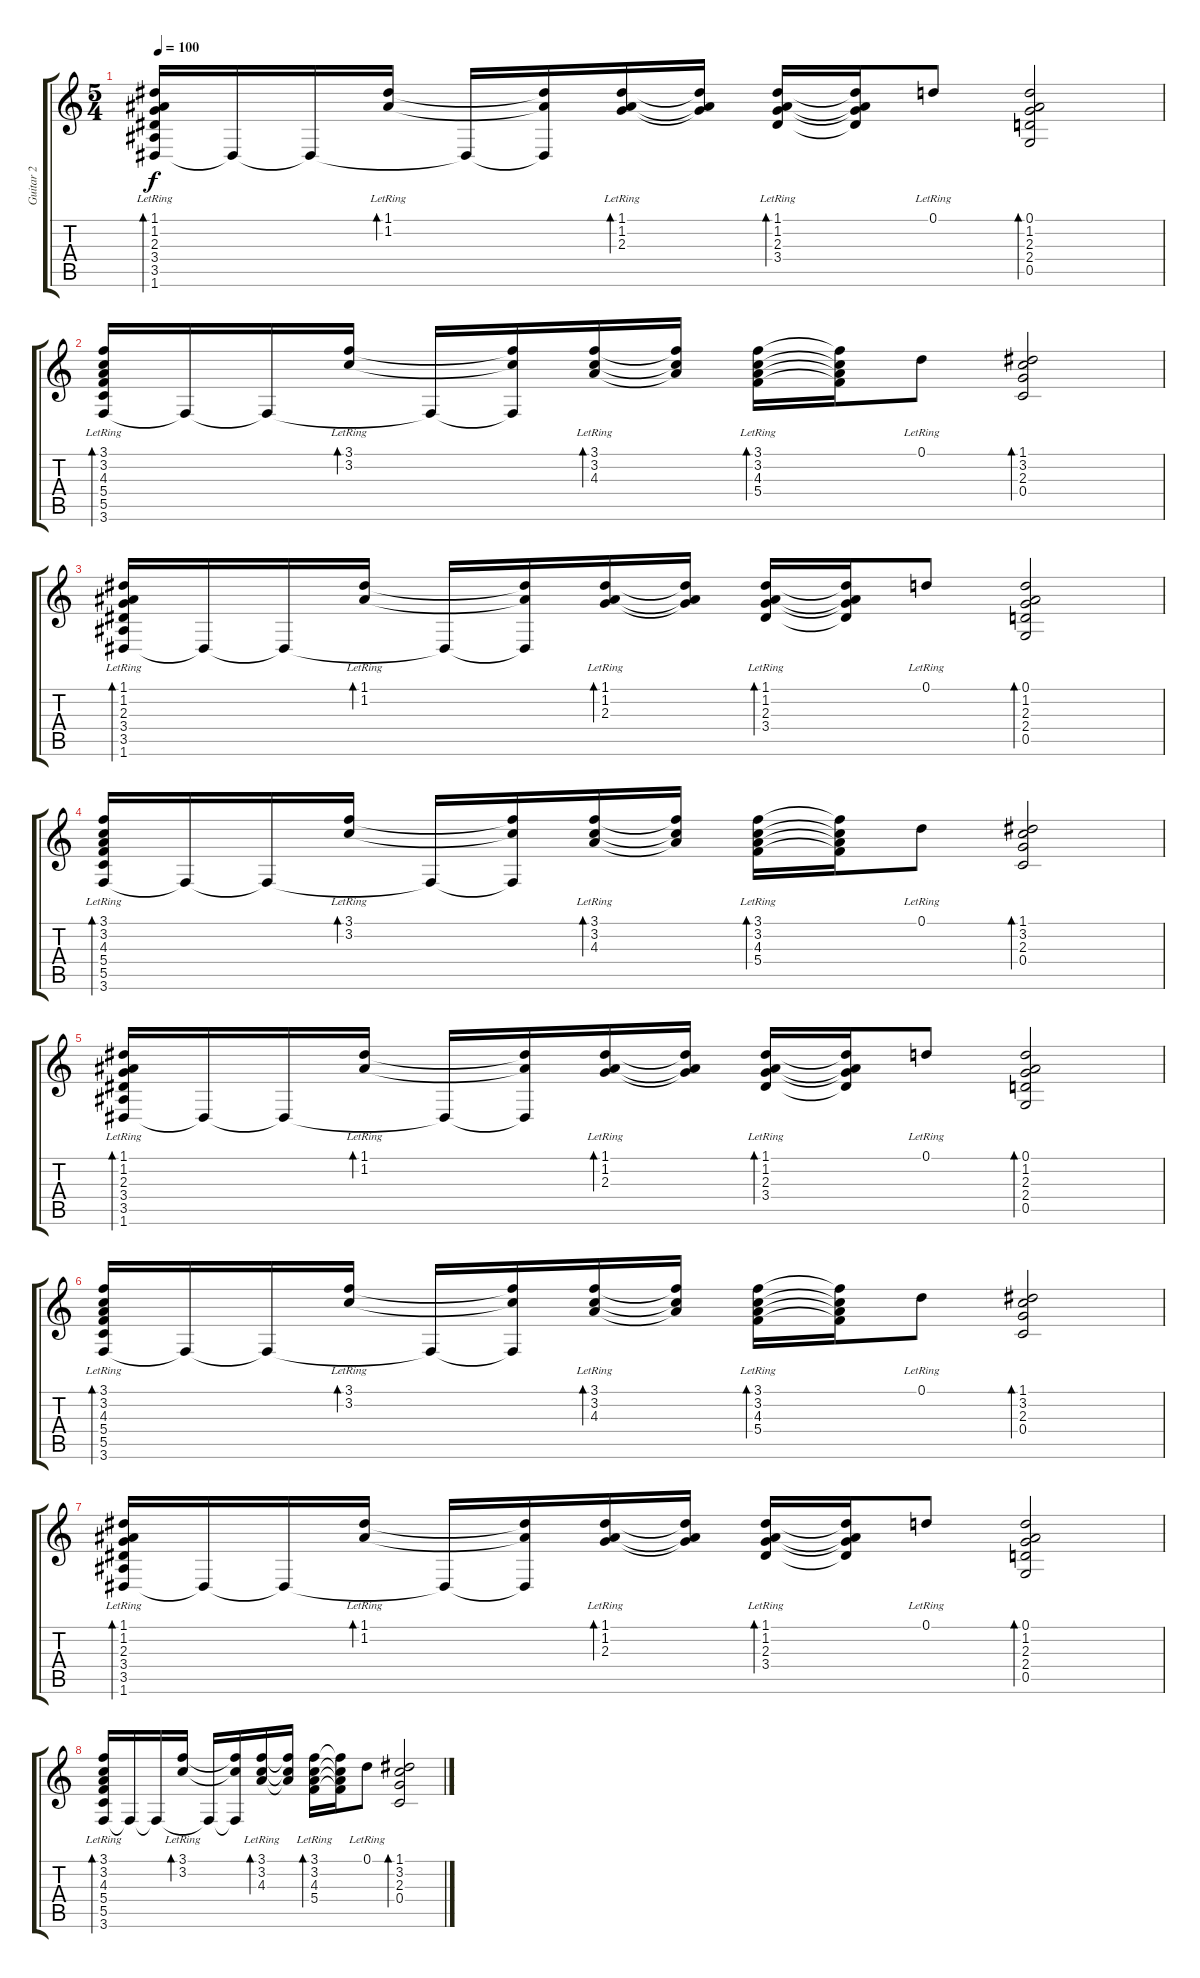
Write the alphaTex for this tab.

\track ("Guitar 2" "Guitar 2") {instrument distortionguitar}
\staff {score tabs}
\tuning (D4 A3 F3 C3 G2 D2) {hide}
\ts (5 4)
\tempo 100
\clef g2
\ks c
(1.1{lr} 1.2{lr} 2.3{lr} 3.4{lr} 3.5{lr} 1.6{lr}).16{bd 120 dy f} 1.6{t}.16 1.6{t}.16 (1.1{lr} 1.2{lr}).16{bd 120} 1.6{t}.16 (1.1{t} 1.2{t} 1.6{t}).16 (1.1{lr} 1.2{lr} 2.3{lr}).16{bd 120} (1.1{t} 1.2{t} 2.3{t}).16 (1.1{lr} 1.2{lr} 2.3{lr} 3.4{lr}).16{bd 120} (1.1{t} 1.2{t} 2.3{t} 3.4{t}).16 0.1{lr}.8 (0.1 1.2 2.3 2.4 0.5).2{bd 120} |
(3.1{lr} 3.2{lr} 4.3{lr} 5.4{lr} 5.5{lr} 3.6{lr}).16{bd 120} 3.6{t}.16 3.6{t}.16 (3.1{lr} 3.2{lr}).16{bd 120} 3.6{t}.16 (3.1{t} 3.2{t} 3.6{t}).16 (3.1{lr} 3.2{lr} 4.3{lr}).16{bd 120} (3.1{t} 3.2{t} 4.3{t}).16 (3.1{lr} 3.2{lr} 4.3{lr} 5.4{lr}).16{bd 120} (3.1{t} 3.2{t} 4.3{t} 5.4{t}).16 0.1{lr}.8 (1.1 3.2 2.3 0.4).2{bd 120} |
(1.1{lr} 1.2{lr} 2.3{lr} 3.4{lr} 3.5{lr} 1.6{lr}).16{bd 120} 1.6{t}.16 1.6{t}.16 (1.1{lr} 1.2{lr}).16{bd 120} 1.6{t}.16 (1.1{t} 1.2{t} 1.6{t}).16 (1.1{lr} 1.2{lr} 2.3{lr}).16{bd 120} (1.1{t} 1.2{t} 2.3{t}).16 (1.1{lr} 1.2{lr} 2.3{lr} 3.4{lr}).16{bd 120} (1.1{t} 1.2{t} 2.3{t} 3.4{t}).16 0.1{lr}.8 (0.1 1.2 2.3 2.4 0.5).2{bd 120} |
(3.1{lr} 3.2{lr} 4.3{lr} 5.4{lr} 5.5{lr} 3.6{lr}).16{bd 120} 3.6{t}.16 3.6{t}.16 (3.1{lr} 3.2{lr}).16{bd 120} 3.6{t}.16 (3.1{t} 3.2{t} 3.6{t}).16 (3.1{lr} 3.2{lr} 4.3{lr}).16{bd 120} (3.1{t} 3.2{t} 4.3{t}).16 (3.1{lr} 3.2{lr} 4.3{lr} 5.4{lr}).16{bd 120} (3.1{t} 3.2{t} 4.3{t} 5.4{t}).16 0.1{lr}.8 (1.1 3.2 2.3 0.4).2{bd 120} |
(1.1{lr} 1.2{lr} 2.3{lr} 3.4{lr} 3.5{lr} 1.6{lr}).16{bd 120} 1.6{t}.16 1.6{t}.16 (1.1{lr} 1.2{lr}).16{bd 120} 1.6{t}.16 (1.1{t} 1.2{t} 1.6{t}).16 (1.1{lr} 1.2{lr} 2.3{lr}).16{bd 120} (1.1{t} 1.2{t} 2.3{t}).16 (1.1{lr} 1.2{lr} 2.3{lr} 3.4{lr}).16{bd 120} (1.1{t} 1.2{t} 2.3{t} 3.4{t}).16 0.1{lr}.8 (0.1 1.2 2.3 2.4 0.5).2{bd 120} |
(3.1{lr} 3.2{lr} 4.3{lr} 5.4{lr} 5.5{lr} 3.6{lr}).16{bd 120} 3.6{t}.16 3.6{t}.16 (3.1{lr} 3.2{lr}).16{bd 120} 3.6{t}.16 (3.1{t} 3.2{t} 3.6{t}).16 (3.1{lr} 3.2{lr} 4.3{lr}).16{bd 120} (3.1{t} 3.2{t} 4.3{t}).16 (3.1{lr} 3.2{lr} 4.3{lr} 5.4{lr}).16{bd 120} (3.1{t} 3.2{t} 4.3{t} 5.4{t}).16 0.1{lr}.8 (1.1 3.2 2.3 0.4).2{bd 120} |
(1.1{lr} 1.2{lr} 2.3{lr} 3.4{lr} 3.5{lr} 1.6{lr}).16{bd 120} 1.6{t}.16 1.6{t}.16 (1.1{lr} 1.2{lr}).16{bd 120} 1.6{t}.16 (1.1{t} 1.2{t} 1.6{t}).16 (1.1{lr} 1.2{lr} 2.3{lr}).16{bd 120} (1.1{t} 1.2{t} 2.3{t}).16 (1.1{lr} 1.2{lr} 2.3{lr} 3.4{lr}).16{bd 120} (1.1{t} 1.2{t} 2.3{t} 3.4{t}).16 0.1{lr}.8 (0.1 1.2 2.3 2.4 0.5).2{bd 120} |
(3.1{lr} 3.2{lr} 4.3{lr} 5.4{lr} 5.5{lr} 3.6{lr}).16{bd 120} 3.6{t}.16 3.6{t}.16 (3.1{lr} 3.2{lr}).16{bd 120} 3.6{t}.16 (3.1{t} 3.2{t} 3.6{t}).16 (3.1{lr} 3.2{lr} 4.3{lr}).16{bd 120} (3.1{t} 3.2{t} 4.3{t}).16 (3.1{lr} 3.2{lr} 4.3{lr} 5.4{lr}).16{bd 120} (3.1{t} 3.2{t} 4.3{t} 5.4{t}).16 0.1{lr}.8 (1.1 3.2 2.3 0.4).2{bd 120}
